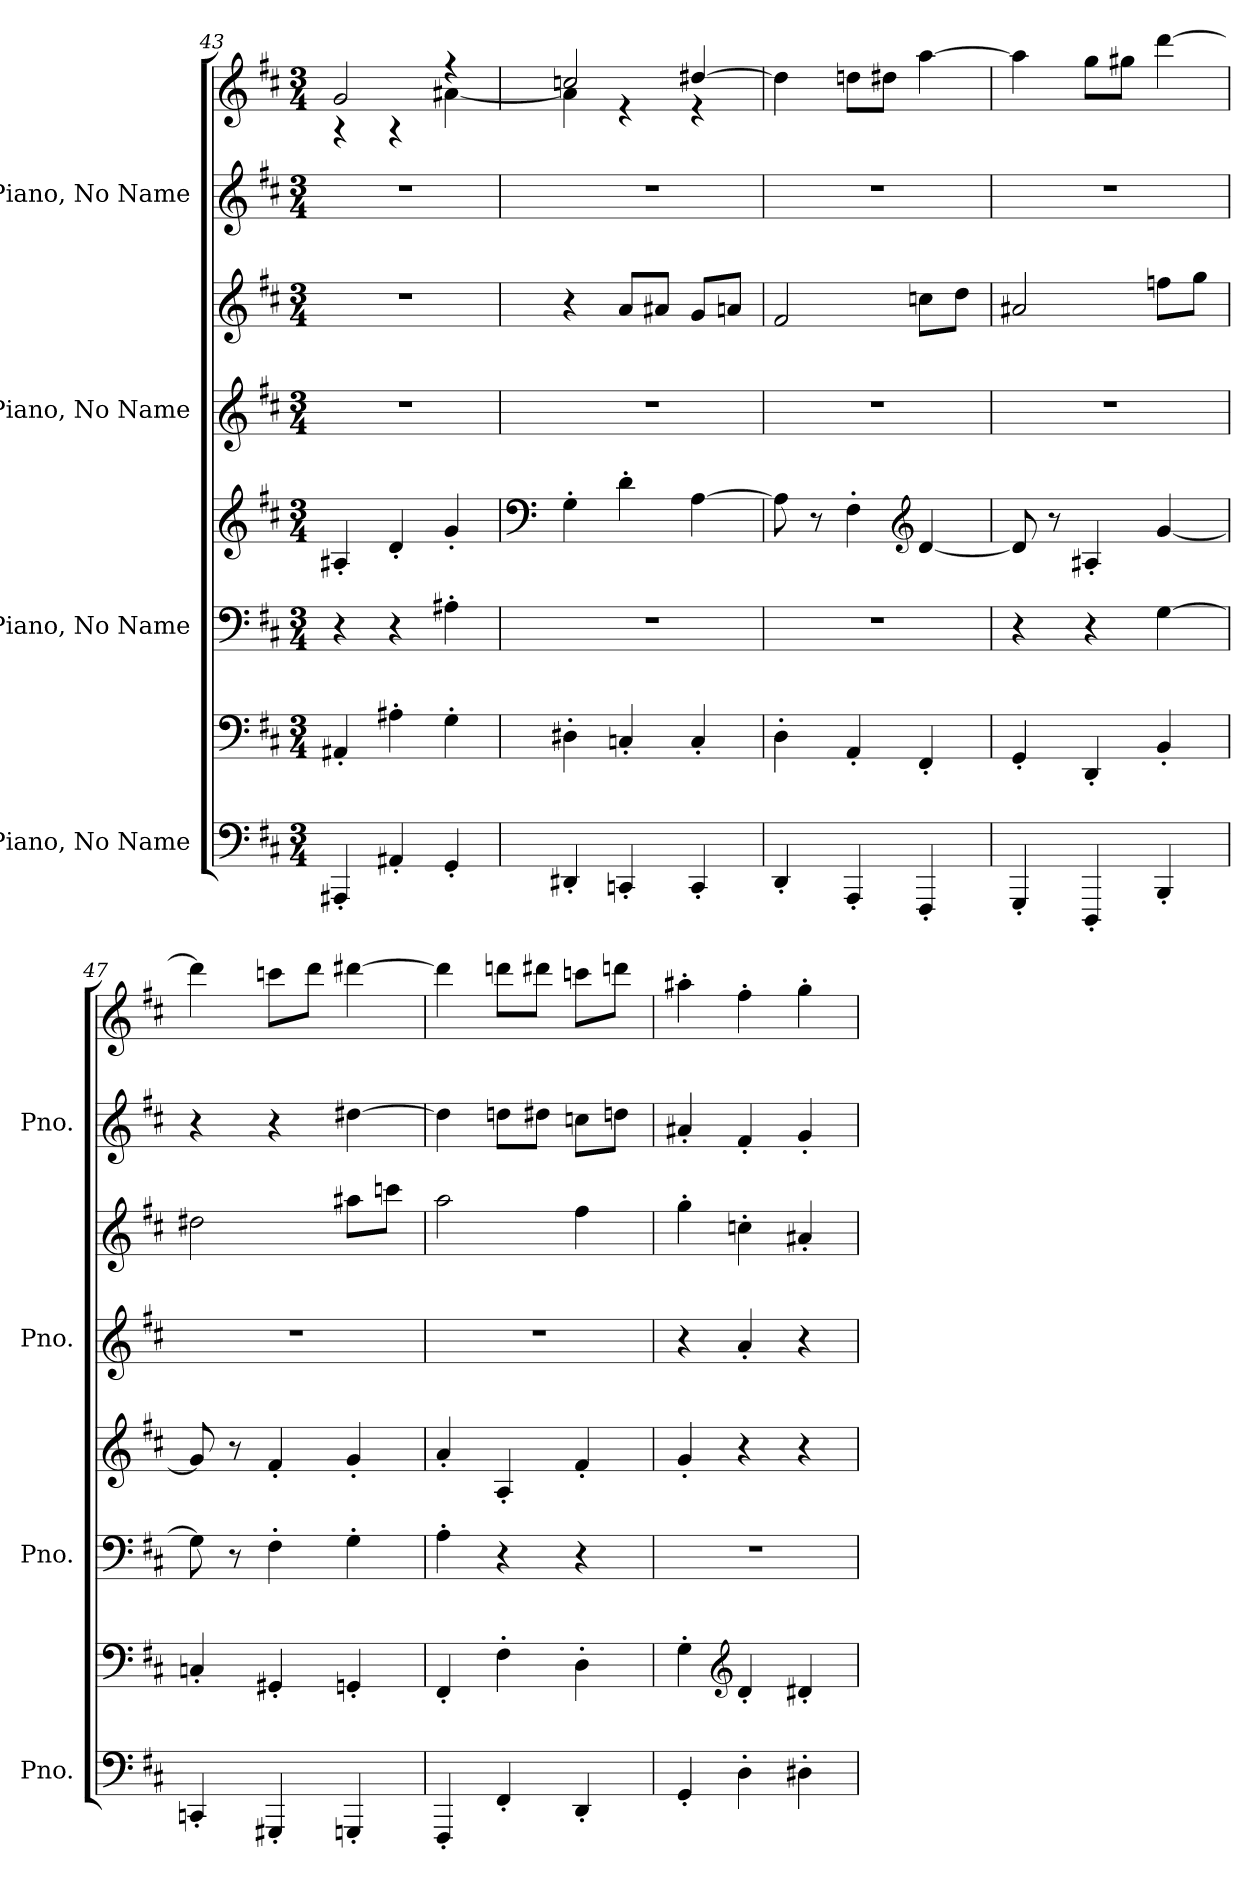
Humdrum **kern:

**kern	**kern	**kern	**kern	**kern	**kern	**kern	**kern
*part4	*part4	*part3	*part3	*part2	*part2	*part1	*part1
*staff8	*staff7	*staff6	*staff5	*staff4	*staff3	*staff2	*staff1
*I"Piano, No Name	*	*I"Piano, No Name	*	*I"Piano, No Name	*	*I"Piano, No Name	*
*I'Pno.	*	*I'Pno.	*	*I'Pno.	*	*I'Pno.	*
*clefF4	*clefF4	*clefF4	*clefG2	*clefG2	*clefG2	*clefG2	*clefG2
*k[f#c#]	*k[f#c#]	*k[f#c#]	*k[f#c#]	*k[f#c#]	*k[f#c#]	*k[f#c#]	*k[f#c#]
*M3/4	*M3/4	*M3/4	*M3/4	*M3/4	*M3/4	*M3/4	*M3/4
*MM157	*MM157	*MM157	*MM157	*MM157	*MM157	*MM157	*MM157
=43	=43	=43	=43	=43	=43	=43	=43
*	*	*	*	*	*	*	*^
4AAA#X'/	4AA#X'/	4r	4A#X'/	2.r	2.r	2.r	2g/	4r
4AA#X'/	4A#X'\	4r	4d'/	.	.	.	.	4r
4GG'/	4G'\	4A#X'\	4g'/	.	.	.	4r	[4a#X\
=44	=44	=44	=44	=44	=44	=44	=44	=44
*	*	*	*clefF4	*	*	*	*	*
4DD#X'/	4D#X'\	2.r	4G'\	2.r	4r	2.r	2ccn/	4a#\]
4CCn'/	4Cn'/	.	4d'\	.	8a/L	.	.	4r
.	.	.	.	.	8a#X/J	.	.	.
4CC'/	4C'/	.	[4A\	.	8g/L	.	[4dd#X/	4r
.	.	.	.	.	8an/J	.	.	.
*	*	*	*	*	*	*	*v	*v
=45	=45	=45	=45	=45	=45	=45	=45
4DD'/	4D'\	2.r	8A\]	2.r	2f#/	2.r	4dd#\]
.	.	.	8r	.	.	.	.
4AAA'/	4AA'/	.	4F#'\	.	.	.	8ddn\L
.	.	.	.	.	.	.	8dd#X\J
*	*	*	*clefG2	*	*	*	*
4FFF#'/	4FF#'/	.	[4d/	.	8ccn\L	.	[4aa\
.	.	.	.	.	8dd\J	.	.
=46	=46	=46	=46	=46	=46	=46	=46
4GGG'/	4GG'/	4r	8d/]	2.r	2a#X/	2.r	4aa\]
.	.	.	8r	.	.	.	.
4DDD'/	4DD'/	4r	4A#X'/	.	.	.	8gg\L
.	.	.	.	.	.	.	8gg#X\J
4BBB'/	4BB'/	[4G\	[4g/	.	8ffn\L	.	[4ddd\
.	.	.	.	.	8gg\J	.	.
!!LO:PB:g=z
=47	=47	=47	=47	=47	=47	=47	=47
4CCn'/	4Cn'/	8G\]	8g/]	2.r	2dd#X\	4r	4ddd\]
.	.	8r	8r	.	.	.	.
4GGG#X'/	4GG#X'/	4F#'\	4f#'/	.	.	4r	8cccn\L
.	.	.	.	.	.	.	8ddd\J
4GGGn'/	4GGn'/	4G'\	4g'/	.	8aa#X\L	[4dd#X\	[4ddd#X\
.	.	.	.	.	8cccn\J	.	.
=48	=48	=48	=48	=48	=48	=48	=48
4FFF#'/	4FF#'/	4A'\	4a'/	2.r	2aa\	4dd#\]	4ddd#\]
4FF#'/	4F#'\	4r	4A'/	.	.	8ddn\L	8dddn\L
.	.	.	.	.	.	8dd#X\J	8ddd#X\J
4DD'/	4D'\	4r	4f#'/	.	4ff#\	8ccn\L	8cccn\L
.	.	.	.	.	.	8ddn\J	8dddn\J
=49	=49	=49	=49	=49	=49	=49	=49
4GG'/	4G'\	2.r	4g'/	4r	4gg'\	4a#X'/	4aa#X'\
*	*clefG2	*	*	*	*	*	*
4D'\	4d'/	.	4r	4a'/	4ccn'\	4f#'/	4ff#'\
4D#X'\	4d#X'/	.	4r	4r	4a#X'/	4g'/	4gg'\
=	=	=	=	=	=	=	=
*-	*-	*-	*-	*-	*-	*-	*-
